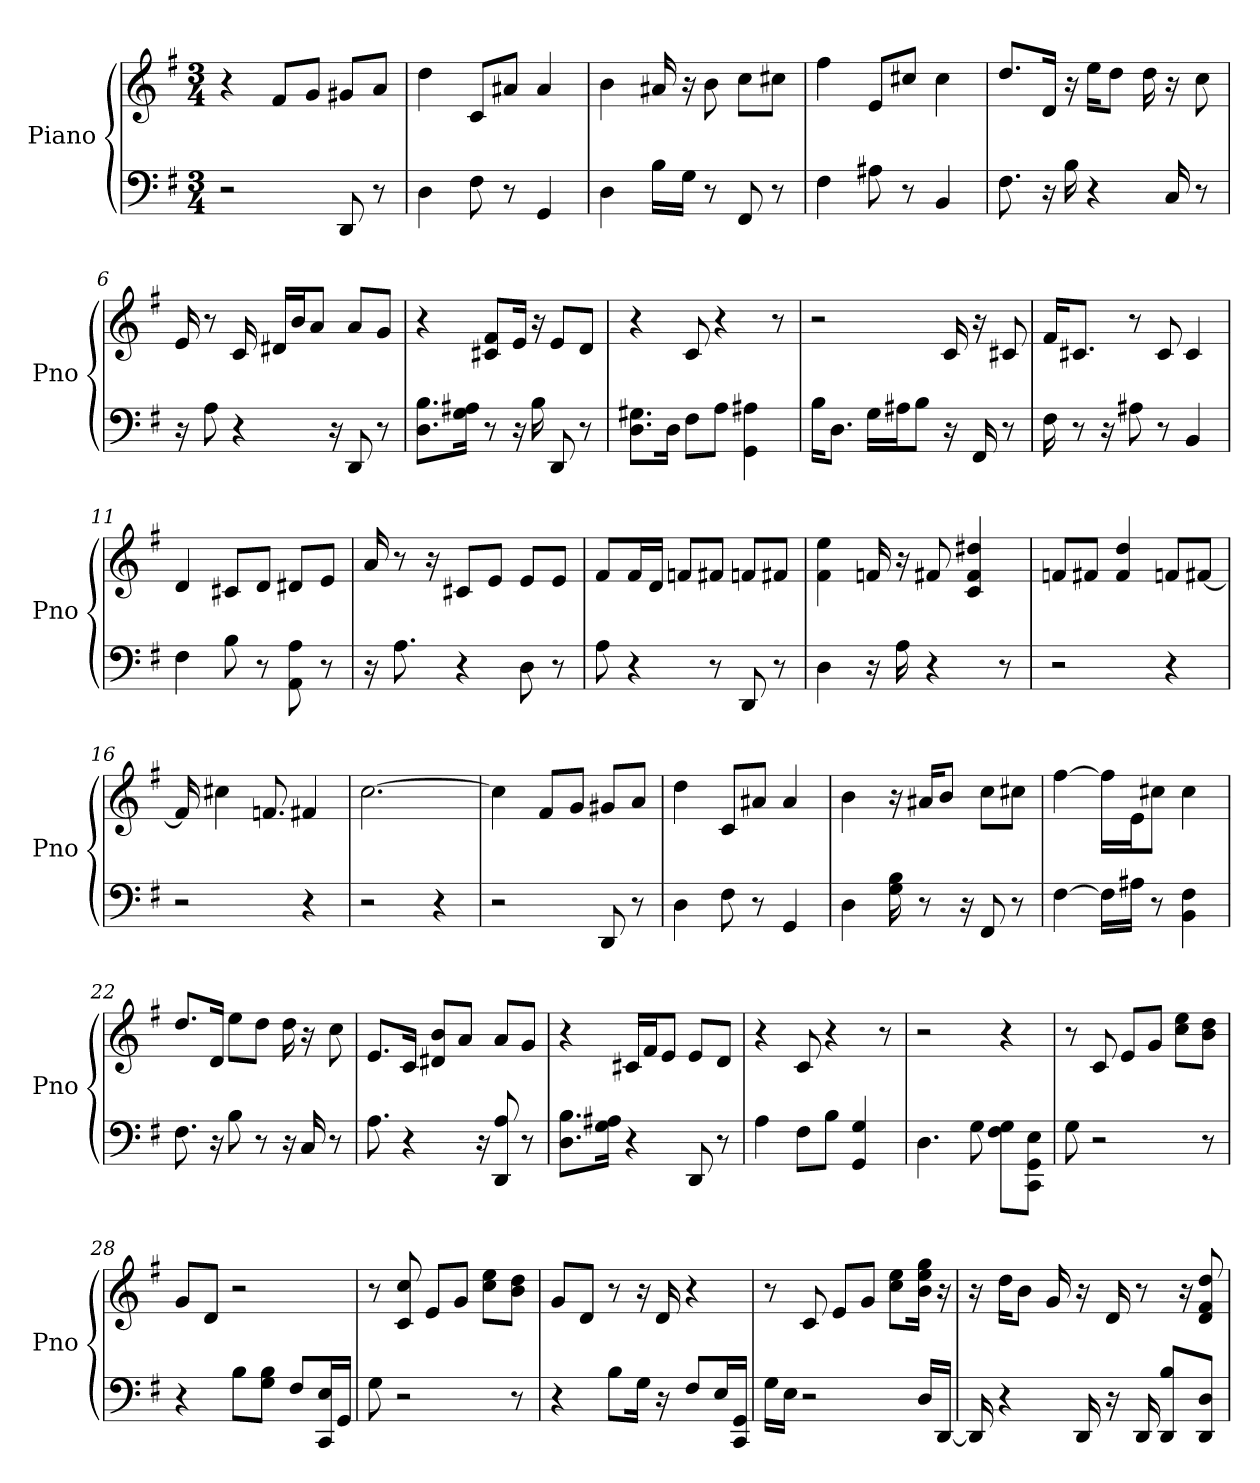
**kern	**kern
*part1	*part1
*staff2	*staff1
*I"Piano	*
*I'Pno	*
*clefF4	*clefG2
*k[f#]	*k[f#]
*G:	*G:
*M3/4	*M3/4
*MM146	*MM146
=1	=1
2r	4r
.	8f#/L
.	8g/J
8DD	8g#/L
8r	8a/J
=2	=2
4D	4dd
8F#	8c/L
8r	8a#/J
4GG	4a#
=3	=3
4D	4b
16B\LL	16a#
16G\JJ	16r
8r	8b
8FF#	8cc\L
8r	8cc#\J
=4	=4
4F#	4ff#
8A#	8e/L
8r	8cc#/J
4BB	4cc#
=5	=5
8.F#	8.dd/L
16r	16d/Jk
16B	16r
4r	16ee\KL
.	8dd\J
.	16dd
16C	16r
8r	8cc
=6	=6
16r	16e
8A	8r
4r	16c
.	16d#/LL
.	16b/J
.	8a/J
16r	.
8DD	8a/L
8r	8g/J
=7	=7
8.D\ 8.B\L	4r
16G\ 16A#\Jk	.
8r	8c#/ 8f#/L
16r	16e/Jk
16B	16r
8DD	8e/L
8r	8d/J
=8	=8
8.D\ 8.G#\L	4r
16D\Jk	.
8F#\L	8c
8A\J	4r
4GG 4A#	.
.	8r
=9	=9
16B\KL	2r
8.D\J	.
16G\LL	.
16A#\J	.
8B\J	.
16r	16c
16FF#	16r
8r	8c#
=10	=10
16F#	16f#/KL
8r	8.c#/J
16r	.
8A#	8r
8r	8c#
4BB	4c#
=11	=11
4F#	4d
8B	8c#/L
8r	8d/J
8A 8AA	8d#/L
8r	8e/J
=12	=12
16r	16a
8.A	8r
.	16r
4r	8c#/L
.	8e/J
8D	8e/L
8r	8e/J
=13	=13
8A	8f#/L
4r	16f#/L
.	16d/JJ
.	8f/L
8r	8f#/J
8DD	8f/L
8r	8f#/J
=14	=14
4D	4f# 4ee
16r	16f
16A	16r
4r	8f#
.	4c 4f# 4dd#
8r	.
=15	=15
2r	8f/L
.	8f#/J
.	4f# 4dd
4r	8f/L
.	[8f#/J
=16	=16
2r	16f#]
.	4cc#
.	8.f
4r	4f#
=17	=17
2r	[2.cc
4r	.
=18	=18
2r	4cc]
.	8f#/L
.	8g/J
8DD	8g#/L
8r	8a/J
=19	=19
4D	4dd
8F#	8c/L
8r	8a#/J
4GG	4a#
=20	=20
4D	4b
16G 16B	16r
8r	16a#/KL
.	8b/J
16r	.
8FF#	8cc\L
8r	8cc#\J
=21	=21
[4F#	[4ff#
16F#\LL]	16ff#\LL]
16A#\JJ	16e\J
8r	8cc#\J
4F# 4BB	4cc#
=22	=22
8.F#	8.dd/L
16r	16d/Jk
8B	8ee\L
8r	8dd\J
16r	16dd
16C	16r
8r	8cc
=23	=23
8.A	8.e/L
4r	16c/Jk
.	8d#/ 8b/L
.	8a/J
16r	.
8A 8DD	8a/L
8r	8g/J
=24	=24
8.D\ 8.B\L	4r
16G\ 16A#\Jk	.
4r	16c#/LL
.	16f#/J
.	8e/J
8DD	8e/L
8r	8d/J
=25	=25
4A	4r
8F#\L	8c
8B\J	4r
4G 4GG	.
.	8r
=26	=26
4.D	2r
8G	.
8F#\ 8G\L	4r
8GG\ 8CC\ 8E\J	.
=27	=27
8G	8r
2r	8c
.	8e/L
.	8g/J
.	8ee\ 8cc\L
8r	8b\ 8dd\J
=28	=28
4r	8g/L
.	8d/J
8B\L	2r
8B\ 8G\J	.
8F#/L	.
16E/ 16CC/L	.
16GG/JJ	.
=29	=29
8G	8r
2r	8c 8cc
.	8e/L
.	8g/J
.	8ee\ 8cc\L
8r	8dd\ 8b\J
=30	=30
4r	8g/L
.	8d/J
8B\L	8r
16G\Jk	16r
16r	16d
8F#/L	4r
16E/L	.
16GG/ 16CC/JJ	.
=31	=31
16G\LL	8r
16E\JJ	.
2r	8c
.	8e/L
.	8g/J
.	8ee\ 8cc\L
16D/LL	16ee\ 16b\ 16gg\Jk
[16DD/JJ	16r
=32	=32
16DD]	16r
4r	16dd\KL
.	8b\J
.	16g
16DD	16r
16r	16d
16DD	8r
8DD/ 8B/L	.
.	16r
8DD/ 8D/J	8d 8f# 8dd
=	=
*-	*-
